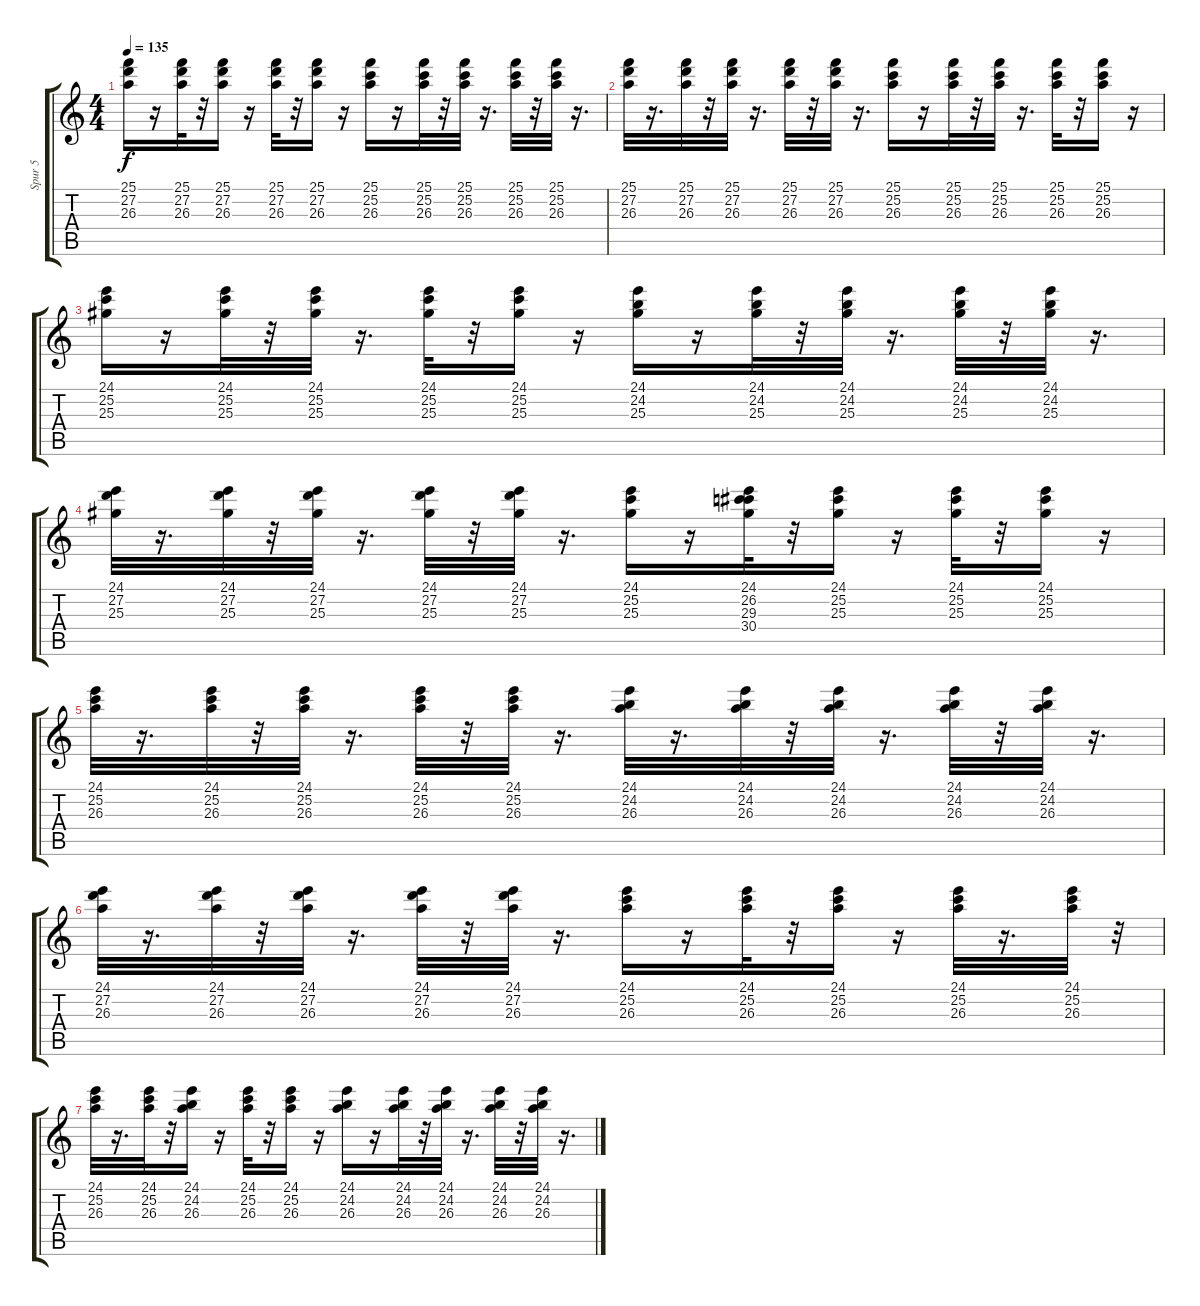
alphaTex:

\track ("Spur 5" "Spur 5") {instrument drawbarorgan}
\staff {score tabs}
\tuning (E4 B3 G3 D3 A2 E2) {hide}
\ts (4 4)
\tempo 135
\clef g2
\ks c
(25.1 27.2 26.3).16{dy f} r.16 (25.1 27.2 26.3).32 r.32 (25.1 27.2 26.3).16 r.16 (25.1 27.2 26.3).32 r.32 (25.1 27.2 26.3).16 r.16 (25.1 25.2 26.3).16 r.16 (25.1 25.2 26.3).32 r.32 (25.1 25.2 26.3).32 r.16{d} (25.1 25.2 26.3).32 r.32 (25.1 25.2 26.3).32 r.16{d} |
(25.1 27.2 26.3).32 r.16{d} (25.1 27.2 26.3).32 r.32 (25.1 27.2 26.3).32 r.16{d} (25.1 27.2 26.3).32 r.32 (25.1 27.2 26.3).32 r.16{d} (25.1 25.2 26.3).16 r.16 (25.1 25.2 26.3).32 r.32 (25.1 25.2 26.3).32 r.16{d} (25.1 25.2 26.3).32 r.32 (25.1 25.2 26.3).16 r.16 |
(24.1 25.2 25.3).16 r.16 (24.1 25.2 25.3).32 r.32 (24.1 25.2 25.3).32 r.16{d} (24.1 25.2 25.3).32 r.32 (24.1 25.2 25.3).16 r.16 (24.1 24.2 25.3).16 r.16 (24.1 24.2 25.3).32 r.32 (24.1 24.2 25.3).32 r.16{d} (24.1 24.2 25.3).32 r.32 (24.1 24.2 25.3).32 r.16{d} |
(24.1 27.2 25.3).32 r.16{d} (24.1 27.2 25.3).32 r.32 (24.1 27.2 25.3).32 r.16{d} (24.1 27.2 25.3).32 r.32 (24.1 27.2 25.3).32 r.16{d} (24.1 25.2 25.3).16 r.16 (24.1 26.2 29.3 30.4).32 r.32 (24.1 25.2 25.3).16 r.16 (24.1 25.2 25.3).32 r.32 (24.1 25.2 25.3).16 r.16 |
(24.1 25.2 26.3).32 r.16{d} (24.1 25.2 26.3).32 r.32 (24.1 25.2 26.3).32 r.16{d} (24.1 25.2 26.3).32 r.32 (24.1 25.2 26.3).32 r.16{d} (24.1 24.2 26.3).32 r.16{d} (24.1 24.2 26.3).32 r.32 (24.1 24.2 26.3).32 r.16{d} (24.1 24.2 26.3).32 r.32 (24.1 24.2 26.3).32 r.16{d} |
(24.1 27.2 26.3).32 r.16{d} (24.1 27.2 26.3).32 r.32 (24.1 27.2 26.3).32 r.16{d} (24.1 27.2 26.3).32 r.32 (24.1 27.2 26.3).32 r.16{d} (24.1 25.2 26.3).16 r.16 (24.1 25.2 26.3).32 r.32 (24.1 25.2 26.3).16 r.16 (24.1 25.2 26.3).32 r.16{d} (24.1 25.2 26.3).32 r.32 |
(24.1 25.2 26.3).32 r.16{d} (24.1 25.2 26.3).32 r.32 (24.1 24.2 26.3).16 r.16 (24.1 25.2 26.3).32 r.32 (24.1 25.2 26.3).16 r.16 (24.1 24.2 26.3).16 r.16 (24.1 24.2 26.3).32 r.32 (24.1 24.2 26.3).32 r.16{d} (24.1 24.2 26.3).32 r.32 (24.1 24.2 26.3).32 r.16{d}
